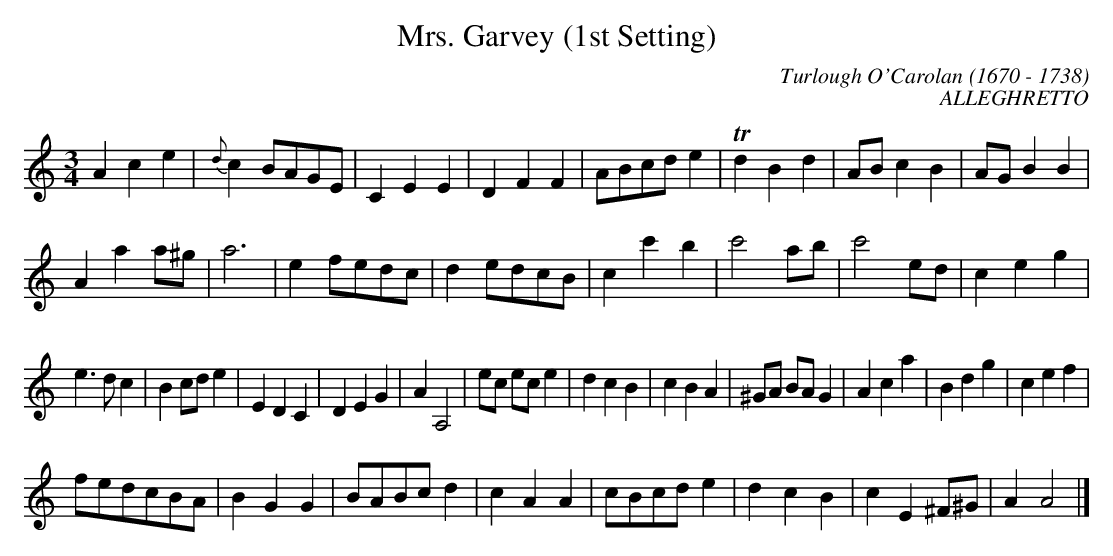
X:1occ
T:Mrs. Garvey (1st Setting)
C:Turlough O'Carolan (1670 - 1738)
C:ALLEGHRETTO
M:3/4
L:1/8
K:C
A2c2e2|{d}c2BAGE|C2E2E2|D2F2F2|ABcd e2| Td2B2d2|AB c2B2|AG B2B2|
A2a2a^g|a6|e2fedc|d2edcB|c2c'2b2|c'4ab|c'4ed|c2e2g2|
e3d c2|B2cd e2|E2D2C2|D2E2G2|A2A,4|ec ec e2|d2c2B2|c2B2A2|^GA BA G2|A2c2a2|B2d2g2|c2e2f2|
fedcBA|B2G2G2|BABc d2|c2A2A2|cBcd e2|d2c2B2|c2E2^F^G|A2A4|]
